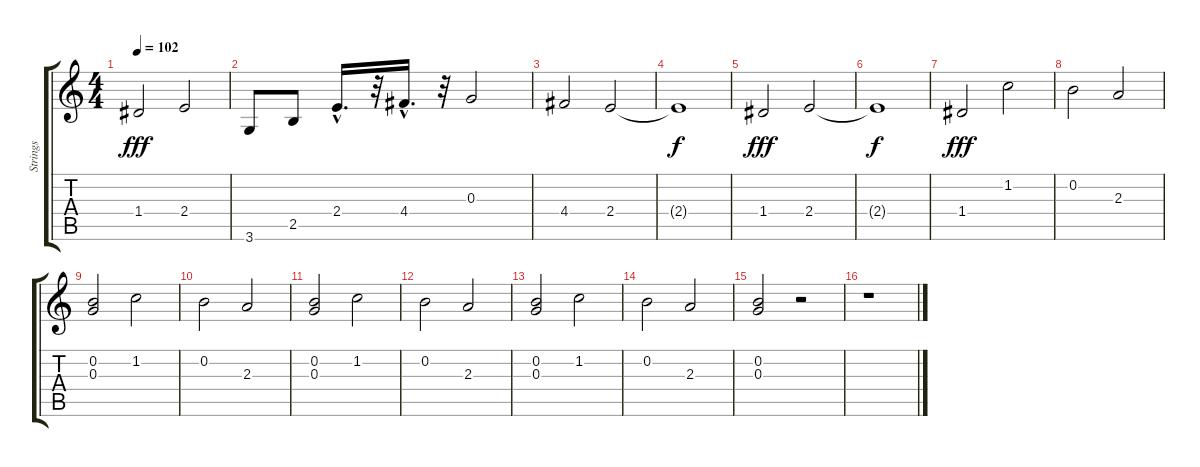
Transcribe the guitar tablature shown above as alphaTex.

\track ("Strings" "Strings") {instrument contrabass}
\staff {score tabs}
\tuning (E4 B3 G3 D3 A2 E2) {hide}
\ts (4 4)
\tempo 102
\clef g2
\ks c
1.4.2{dy fff} 2.4.2 |
3.6.8 2.5.8 2.4{hac}.16{d} r.32 4.4{hac}.16{d} r.32 0.3.2 |
4.4.2 2.4.2 |
2.4{t}.1{dy f} |
1.4.2{dy fff} 2.4.2 |
2.4{t}.1{dy f} |
1.4.2{dy fff} 1.2.2 |
0.2.2 2.3.2 |
(0.2 0.3).2 1.2.2 |
0.2.2 2.3.2 |
(0.2 0.3).2 1.2.2 |
0.2.2 2.3.2 |
(0.2 0.3).2 1.2.2 |
0.2.2 2.3.2 |
(0.2 0.3).2 r.2 |
r.1
